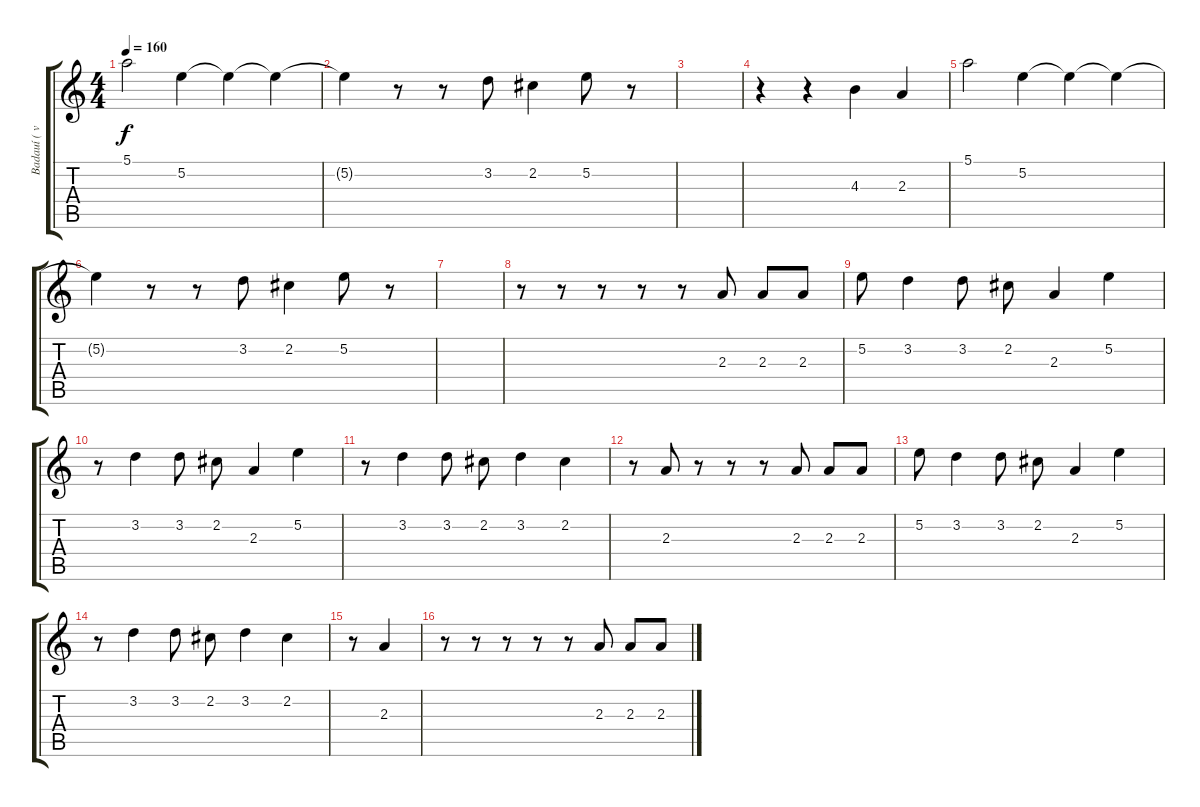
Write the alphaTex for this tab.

\track ("Badauí ( vocal )" "Badauí ( v") {instrument acousticguitarnylon}
\staff {score tabs}
\tuning (E4 B3 G3 D3 A2 E2) {hide}
\ts (4 4)
\tempo 160
\clef g2
\ks c
5.1.2{dy f} 5.2.4 5.2{t}.4 5.2{t}.4 |
5.2{t}.4 r.8 r.8 3.2.8 2.2.4 5.2.8 r.8 |
|
r.4 r.4 4.3.4 2.3.4 |
5.1.2 5.2.4 5.2{t}.4 5.2{t}.4 |
5.2{t}.4 r.8 r.8 3.2.8 2.2.4 5.2.8 r.8 |
|
r.8 r.8 r.8 r.8 r.8 2.3.8 2.3.8 2.3.8 |
5.2.8 3.2.4 3.2.8 2.2.8 2.3.4 5.2.4 |
r.8 3.2.4 3.2.8 2.2.8 2.3.4 5.2.4 |
r.8 3.2.4 3.2.8 2.2.8 3.2.4 2.2.4 |
r.8 2.3.8 r.8 r.8 r.8 2.3.8 2.3.8 2.3.8 |
5.2.8 3.2.4 3.2.8 2.2.8 2.3.4 5.2.4 |
r.8 3.2.4 3.2.8 2.2.8 3.2.4 2.2.4 |
r.8 2.3.4 |
r.8 r.8 r.8 r.8 r.8 2.3.8 2.3.8 2.3.8
